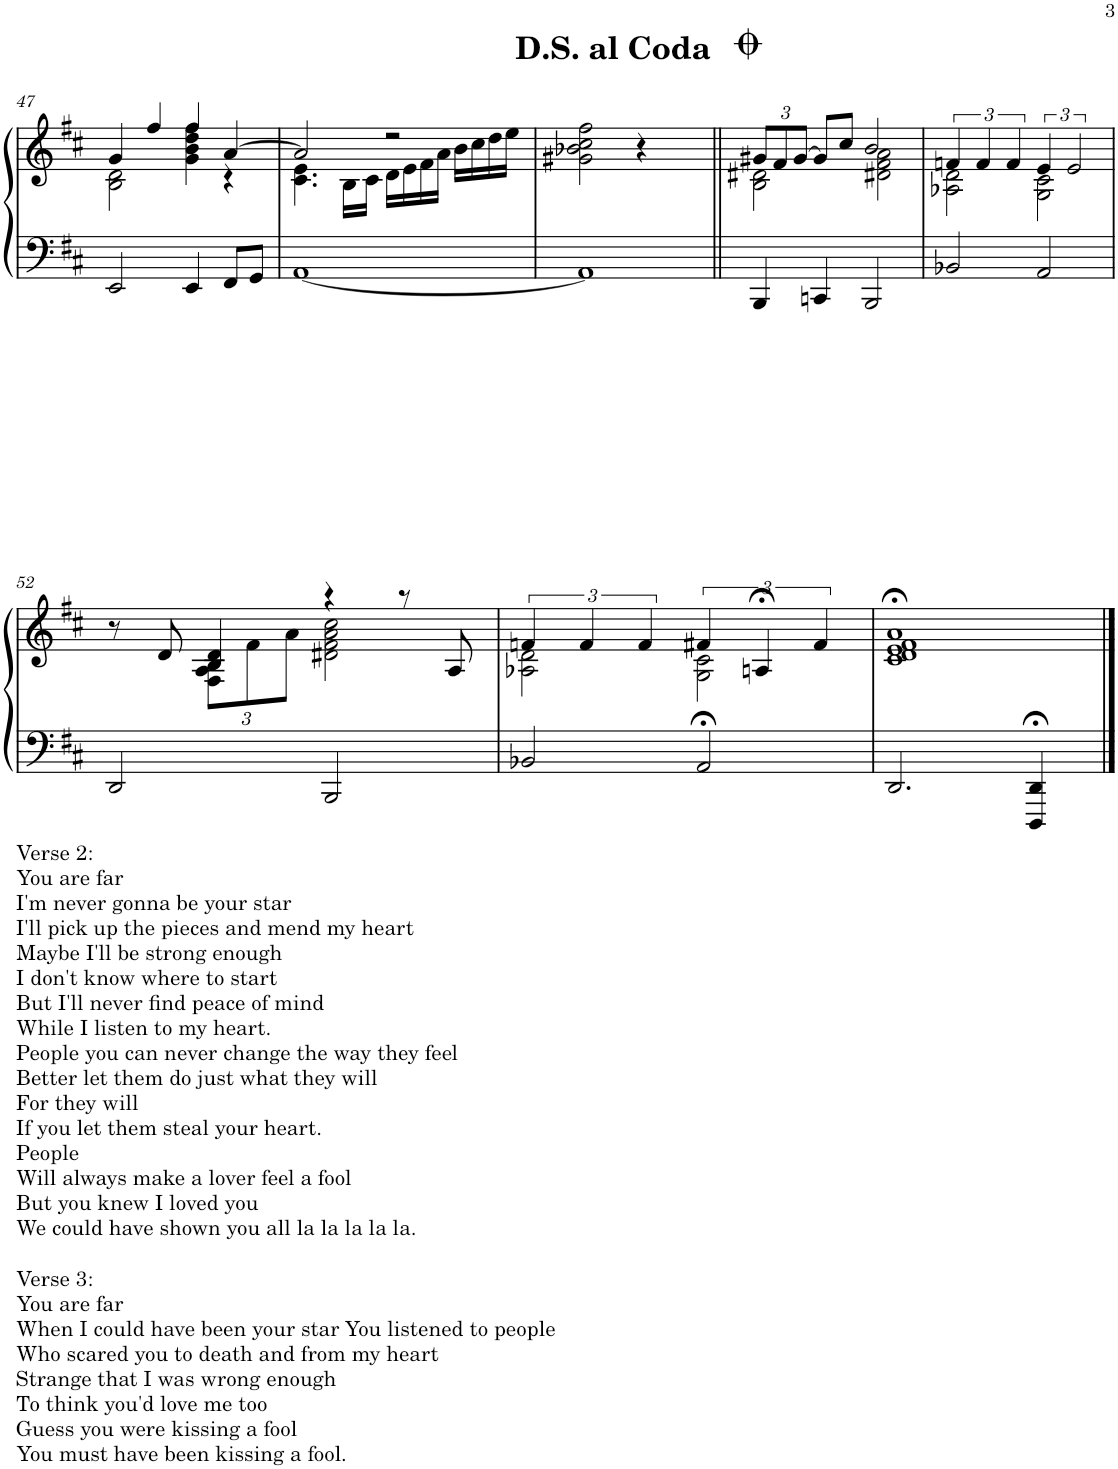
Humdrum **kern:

**kern	**kern
*part1	*part1
*staff2	*staff1
*I"Piano	*
*I'P	*
!!LO:PB:g=z
*clefF4	*clefG2
*k[f#c#]	*k[f#c#]
*M4/4	*M4/4
=47	=47
*	*^
2EE/	4g/	2B\ 2d\
.	4ff#/	.
4EE/	4ff#/	4g\ 4b\ 4dd\ 4ff#\
8FF#/L	[>4a/	4r
8GG/J	.	.
=48	=48	=48
[1AA	2a/]	4.c#\ 4.e\
.	.	16B\LL
.	.	16c#\JJ
.	2r	16d\LL
.	.	16e\
.	.	16f#\
.	.	16a\JJ
.	.	16b\LL
.	.	16cc#\
.	.	16dd\
.	.	16ee\JJ
*	*v	*v
=49	=49
1AA]	2g#X\ 2b-X\ 2cc#\ 2ff#\
.	4r
.	4ryy
!	!LO:TX:a:t=<b><font size="15"/>D.S. al Coda</b>
!LO:TX:a:t=<b><font size="15"/>D.S. al Coda</b>	!
=50||	=50||
*	*Xbrackettup
*	*^
4BBB/	12g#X/L	2B\ 2d#X\
.	12f#/	.
.	[12g#/J	.
4CCn/	8g#/L]	.
.	8cc#/J	.
2BBB/	2b/	2d#X\ 2f#\ 2a\
=51	=51	=51
*	*brackettup	*
2BB-X/	6fn/	2A-X\ 2d\
.	6f/	.
.	6f/	.
2AA/	6e/	2G\ 2c#\
.	3e/	.
!!LO:LB:g=z	!!
=52	=52	=52
!LO:TX:b:t=Verse 2&colon;	!	!
!LO:TX:b:t=You are far	!	!
!LO:TX:b:t=I'm never gonna be your star	!	!
!LO:TX:b:t=I'll pick up the pieces and mend my heart	!	!
!LO:TX:b:t=Maybe I'll be strong enough	!	!
!LO:TX:b:t=I don't know where to start	!	!
!LO:TX:b:t=But I'll never find peace of mind	!	!
!LO:TX:b:t=While I listen to my heart.	!	!
!LO:TX:b:t=People you can never change the way they feel	!	!
!LO:TX:b:t=Better let them do just what they will	!	!
!LO:TX:b:t=For they will	!	!
!LO:TX:b:t=If you let them steal your heart.	!	!
!LO:TX:b:t=People	!	!
!LO:TX:b:t=Will always make a lover feel a fool	!	!
!LO:TX:b:t=But you knew I loved you	!	!
!LO:TX:b:t=We could have shown you all la la la la la.	!	!
!LO:TX:b:t=Verse 3&colon;	!	!
!LO:TX:b:t=You are far	!	!
!LO:TX:b:t=When I could have been your star You listened to people	!	!
!LO:TX:b:t=Who scared you to death and from my heart	!	!
!LO:TX:b:t=Strange that I was wrong enough	!	!
!LO:TX:b:t=To think you'd love me too	!	!
!LO:TX:b:t=Guess you were kissing a fool	!	!
!LO:TX:b:t=You must have been kissing a fool.	!	!
2DD/	8r	4ryy
.	8d/	.
*	*	*Xbrackettup
.	4B/ 4d/	12F#\ 12A\ 12B\L
.	.	12f#\
.	.	12a\J
2BBB/	4r	2d#X\ 2f#\ 2a\ 2cc#\
.	8r	.
.	8A/	.
=53	=53	=53
*	*brackettup	*
2BB-X/	6fn/	2A-X\ 2d\
.	6f/	.
.	6f/	.
2AA;</	6f#X/	2G\ 2c#\
.	6An;</	.
.	6f#/	.
*	*v	*v
=54	=54
2.DD/	1c#;< 1d;< 1e;< 1f#;< 1a;<
4DDD/;< 4DD/;<	.
==	==
*-	*-
